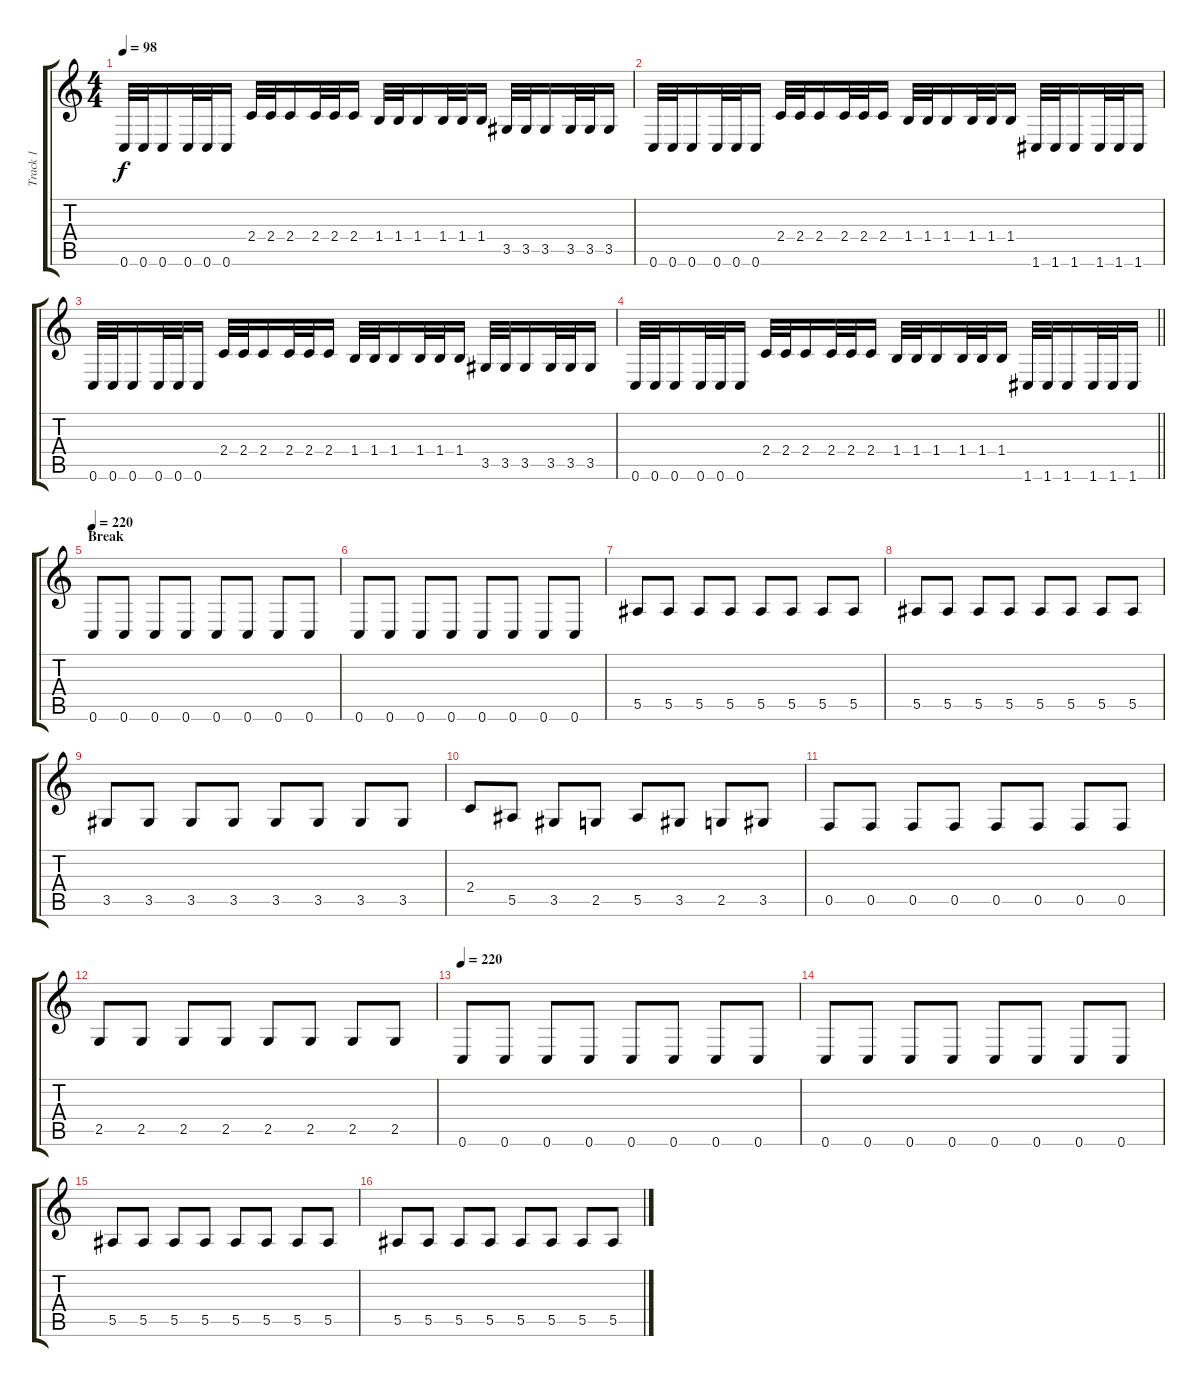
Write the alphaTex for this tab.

\track ("Track 1" "Track 1") {instrument distortionguitar}
\staff {score tabs}
\tuning (C4 G3 Eb3 Bb2 F2 C2) {hide}
\ts (4 4)
\tempo 98
\clef g2
\ks c
0.6.32{dy f} 0.6.32 0.6.16 0.6.32 0.6.32 0.6.16 2.4.32 2.4.32 2.4.16 2.4.32 2.4.32 2.4.16 1.4.32 1.4.32 1.4.16 1.4.32 1.4.32 1.4.16 3.5.32 3.5.32 3.5.16 3.5.32 3.5.32 3.5.16 |
0.6.32 0.6.32 0.6.16 0.6.32 0.6.32 0.6.16 2.4.32 2.4.32 2.4.16 2.4.32 2.4.32 2.4.16 1.4.32 1.4.32 1.4.16 1.4.32 1.4.32 1.4.16 1.6.32 1.6.32 1.6.16 1.6.32 1.6.32 1.6.16 |
0.6.32 0.6.32 0.6.16 0.6.32 0.6.32 0.6.16 2.4.32 2.4.32 2.4.16 2.4.32 2.4.32 2.4.16 1.4.32 1.4.32 1.4.16 1.4.32 1.4.32 1.4.16 3.5.32 3.5.32 3.5.16 3.5.32 3.5.32 3.5.16 |
\barLineRight lightlight
0.6.32 0.6.32 0.6.16 0.6.32 0.6.32 0.6.16 2.4.32 2.4.32 2.4.16 2.4.32 2.4.32 2.4.16 1.4.32 1.4.32 1.4.16 1.4.32 1.4.32 1.4.16 1.6.32 1.6.32 1.6.16 1.6.32 1.6.32 1.6.16 |
\section ("" "Break")
\tempo 220
0.6.8 0.6.8 0.6.8 0.6.8 0.6.8 0.6.8 0.6.8 0.6.8 |
0.6.8 0.6.8 0.6.8 0.6.8 0.6.8 0.6.8 0.6.8 0.6.8 |
5.5.8 5.5.8 5.5.8 5.5.8 5.5.8 5.5.8 5.5.8 5.5.8 |
5.5.8 5.5.8 5.5.8 5.5.8 5.5.8 5.5.8 5.5.8 5.5.8 |
3.5.8 3.5.8 3.5.8 3.5.8 3.5.8 3.5.8 3.5.8 3.5.8 |
2.4.8 5.5.8 3.5.8 2.5.8 5.5.8 3.5.8 2.5.8 3.5.8 |
0.5.8 0.5.8 0.5.8 0.5.8 0.5.8 0.5.8 0.5.8 0.5.8 |
2.5.8 2.5.8 2.5.8 2.5.8 2.5.8 2.5.8 2.5.8 2.5.8 |
\tempo 220
0.6.8 0.6.8 0.6.8 0.6.8 0.6.8 0.6.8 0.6.8 0.6.8 |
0.6.8 0.6.8 0.6.8 0.6.8 0.6.8 0.6.8 0.6.8 0.6.8 |
5.5.8 5.5.8 5.5.8 5.5.8 5.5.8 5.5.8 5.5.8 5.5.8 |
5.5.8 5.5.8 5.5.8 5.5.8 5.5.8 5.5.8 5.5.8 5.5.8
